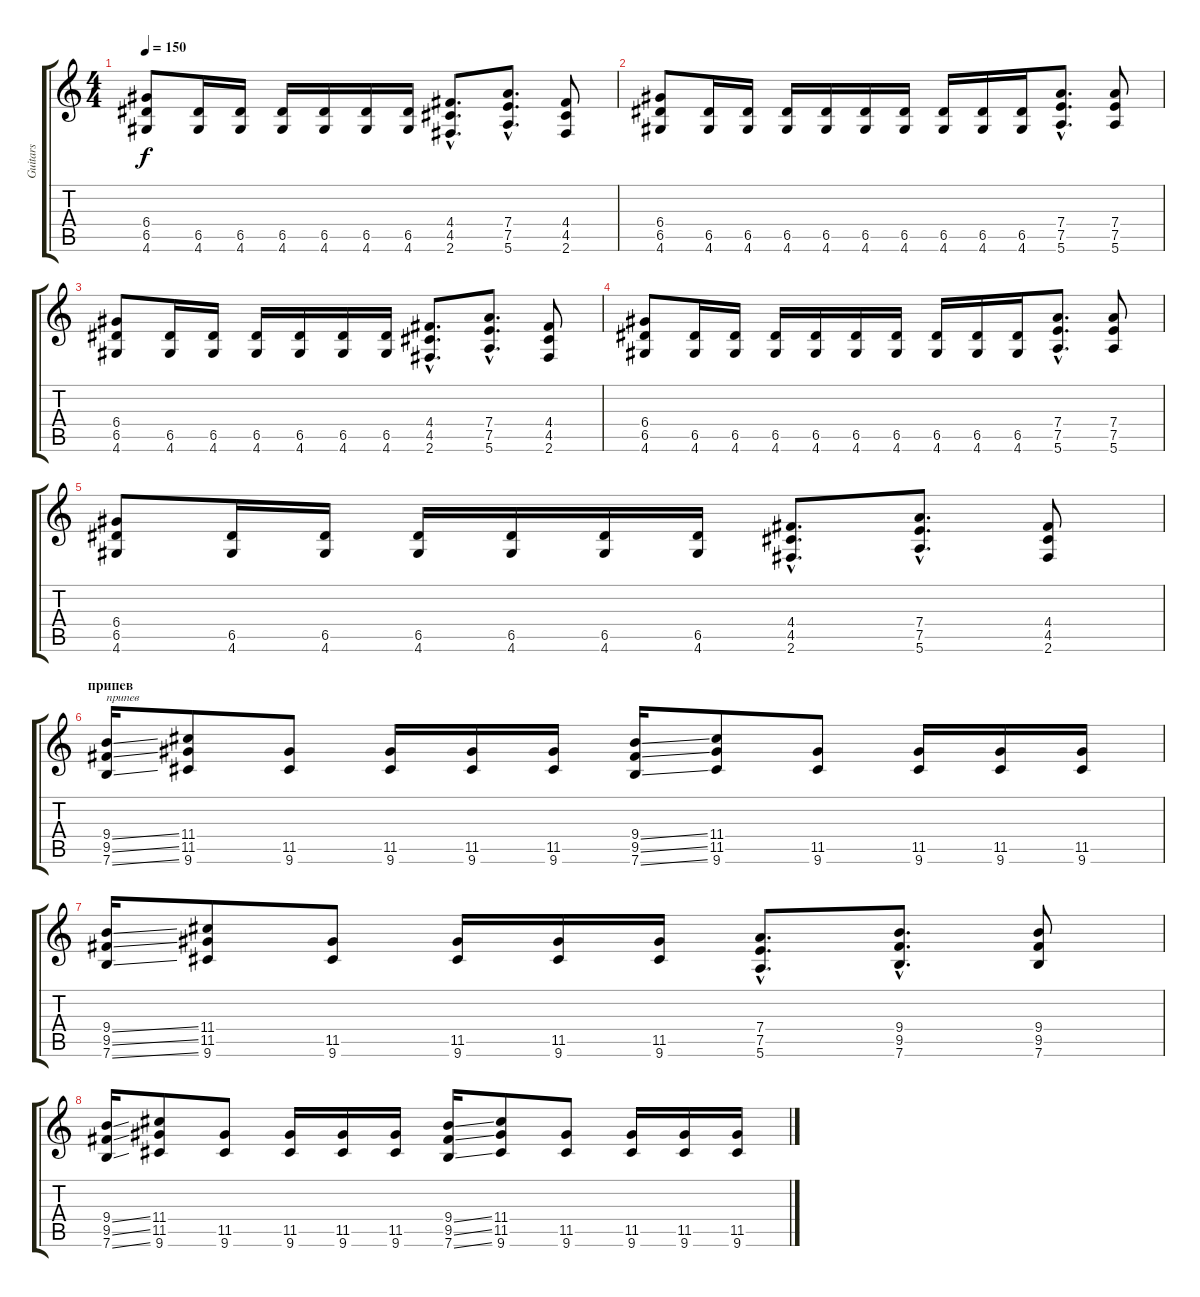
\track ("Guitars" "Guitars") {instrument distortionguitar}
\staff {score tabs}
\tuning (E4 B3 G3 D3 A2 E2) {hide}
\ts (4 4)
\tempo 150
\clef g2
\ks c
(6.4 6.5 4.6).8{dy f} (6.5 4.6).16 (6.5 4.6).16 (6.5 4.6).16 (6.5 4.6).16 (6.5 4.6).16 (6.5 4.6).16 (4.4{hac} 4.5{hac} 2.6{hac}).8{d} (7.4{hac} 7.5{hac} 5.6{hac}).8{d} (4.4 4.5 2.6).8 |
(6.4 6.5 4.6).8 (6.5 4.6).16 (6.5 4.6).16 (6.5 4.6).16 (6.5 4.6).16 (6.5 4.6).16 (6.5 4.6).16 (6.5 4.6).16 (6.5 4.6).16 (6.5 4.6).16 (7.4{hac} 7.5{hac} 5.6{hac}).8{d} (7.4 7.5 5.6).8 |
(6.4 6.5 4.6).8 (6.5 4.6).16 (6.5 4.6).16 (6.5 4.6).16 (6.5 4.6).16 (6.5 4.6).16 (6.5 4.6).16 (4.4{hac} 4.5{hac} 2.6{hac}).8{d} (7.4{hac} 7.5{hac} 5.6{hac}).8{d} (4.4 4.5 2.6).8 |
(6.4 6.5 4.6).8 (6.5 4.6).16 (6.5 4.6).16 (6.5 4.6).16 (6.5 4.6).16 (6.5 4.6).16 (6.5 4.6).16 (6.5 4.6).16 (6.5 4.6).16 (6.5 4.6).16 (7.4{hac} 7.5{hac} 5.6{hac}).8{d} (7.4 7.5 5.6).8 |
(6.4 6.5 4.6).8 (6.5 4.6).16 (6.5 4.6).16 (6.5 4.6).16 (6.5 4.6).16 (6.5 4.6).16 (6.5 4.6).16 (4.4{hac} 4.5{hac} 2.6{hac}).8{d} (7.4{hac} 7.5{hac} 5.6{hac}).8{d} (4.4 4.5 2.6).8 |
\section ("" "припев")
(9.4{ss} 9.5{ss} 7.6{ss}).16{txt "припев"} (11.4 11.5 9.6).8 (11.5 9.6).8 (11.5 9.6).16 (11.5 9.6).16 (11.5 9.6).16 (9.4{ss} 9.5{ss} 7.6{ss}).16 (11.4 11.5 9.6).8 (11.5 9.6).8 (11.5 9.6).16 (11.5 9.6).16 (11.5 9.6).16 |
(9.4{ss} 9.5{ss} 7.6{ss}).16 (11.4 11.5 9.6).8 (11.5 9.6).8 (11.5 9.6).16 (11.5 9.6).16 (11.5 9.6).16 (7.4{hac} 7.5{hac} 5.6{hac}).8{d} (9.4{hac} 9.5{hac} 7.6{hac}).8{d} (9.4 9.5 7.6).8 |
(9.4{ss} 9.5{ss} 7.6{ss}).16 (11.4 11.5 9.6).8 (11.5 9.6).8 (11.5 9.6).16 (11.5 9.6).16 (11.5 9.6).16 (9.4{ss} 9.5{ss} 7.6{ss}).16 (11.4 11.5 9.6).8 (11.5 9.6).8 (11.5 9.6).16 (11.5 9.6).16 (11.5 9.6).16
